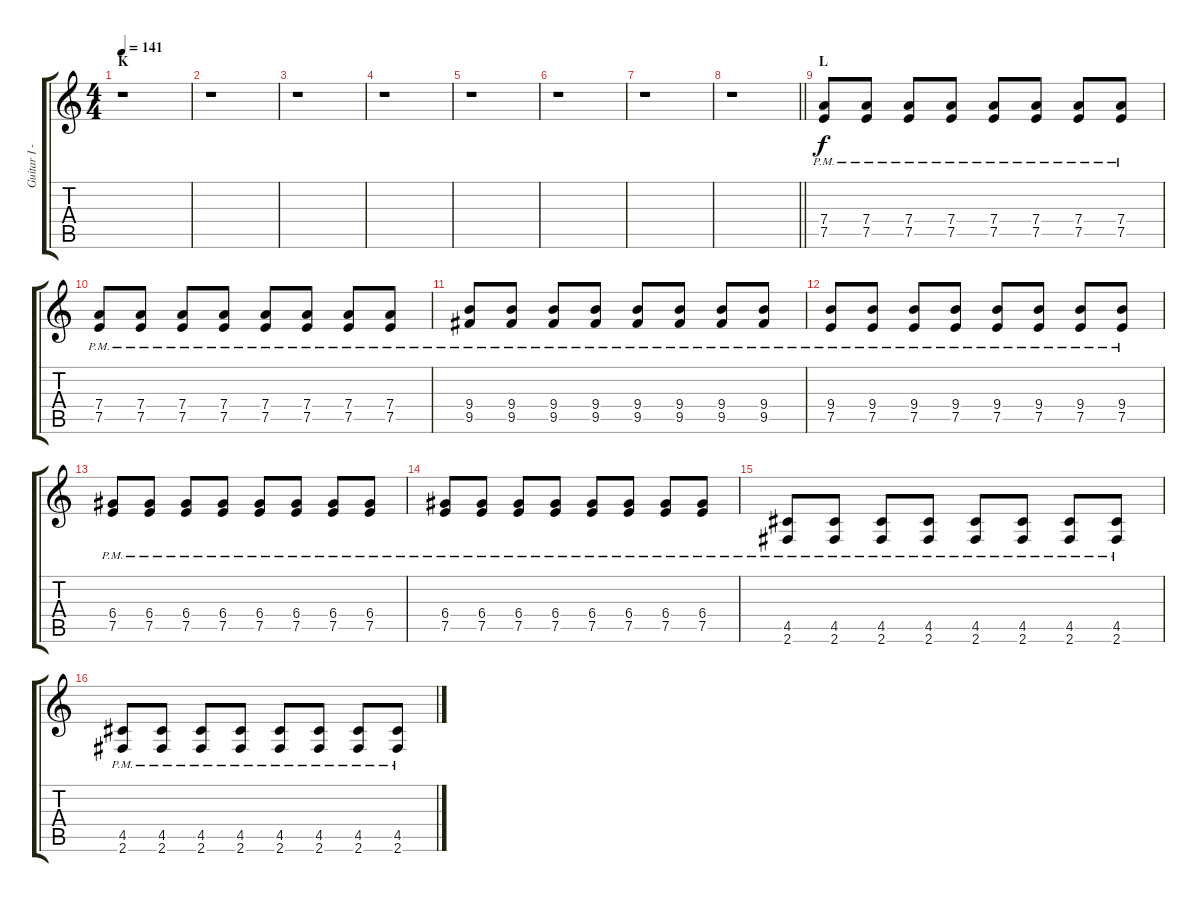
\track ("Guitar I - Gotoh" "Guitar I -") {instrument distortionguitar}
\staff {score tabs}
\tuning (E4 B3 G3 D3 A2 E2) {hide}
\ts (4 4)
\section ("" "K")
\tempo 141
\clef g2
\ks c
r.1{dy f} |
r.1 |
r.1 |
r.1 |
r.1 |
r.1 |
r.1 |
\barLineRight lightlight
r.1 |
\section ("" "L")
(7.4{pm} 7.5{pm}).8 (7.4{pm} 7.5{pm}).8 (7.4{pm} 7.5{pm}).8 (7.4{pm} 7.5{pm}).8 (7.4{pm} 7.5{pm}).8 (7.4{pm} 7.5{pm}).8 (7.4{pm} 7.5{pm}).8 (7.4{pm} 7.5{pm}).8 |
(7.4{pm} 7.5{pm}).8 (7.4{pm} 7.5{pm}).8 (7.4{pm} 7.5{pm}).8 (7.4{pm} 7.5{pm}).8 (7.4{pm} 7.5{pm}).8 (7.4{pm} 7.5{pm}).8 (7.4{pm} 7.5{pm}).8 (7.4{pm} 7.5{pm}).8 |
(9.4{pm} 9.5{pm}).8 (9.4{pm} 9.5{pm}).8 (9.4{pm} 9.5{pm}).8 (9.4{pm} 9.5{pm}).8 (9.4{pm} 9.5{pm}).8 (9.4{pm} 9.5{pm}).8 (9.4{pm} 9.5{pm}).8 (9.4{pm} 9.5{pm}).8 |
(9.4{pm} 7.5{pm}).8 (9.4{pm} 7.5{pm}).8 (9.4{pm} 7.5{pm}).8 (9.4{pm} 7.5{pm}).8 (9.4{pm} 7.5{pm}).8 (9.4{pm} 7.5{pm}).8 (9.4{pm} 7.5{pm}).8 (9.4{pm} 7.5{pm}).8 |
(6.4{pm} 7.5{pm}).8 (6.4{pm} 7.5{pm}).8 (6.4{pm} 7.5{pm}).8 (6.4{pm} 7.5{pm}).8 (6.4{pm} 7.5{pm}).8 (6.4{pm} 7.5{pm}).8 (6.4{pm} 7.5{pm}).8 (6.4{pm} 7.5{pm}).8 |
(6.4{pm} 7.5{pm}).8 (6.4{pm} 7.5{pm}).8 (6.4{pm} 7.5{pm}).8 (6.4{pm} 7.5{pm}).8 (6.4{pm} 7.5{pm}).8 (6.4{pm} 7.5{pm}).8 (6.4{pm} 7.5{pm}).8 (6.4{pm} 7.5{pm}).8 |
(4.5{pm} 2.6{pm}).8 (4.5{pm} 2.6{pm}).8 (4.5{pm} 2.6{pm}).8 (4.5{pm} 2.6{pm}).8 (4.5{pm} 2.6{pm}).8 (4.5{pm} 2.6{pm}).8 (4.5{pm} 2.6{pm}).8 (4.5{pm} 2.6{pm}).8 |
(4.5{pm} 2.6{pm}).8 (4.5{pm} 2.6{pm}).8 (4.5{pm} 2.6{pm}).8 (4.5{pm} 2.6{pm}).8 (4.5{pm} 2.6{pm}).8 (4.5{pm} 2.6{pm}).8 (4.5{pm} 2.6{pm}).8 (4.5{pm} 2.6{pm}).8
